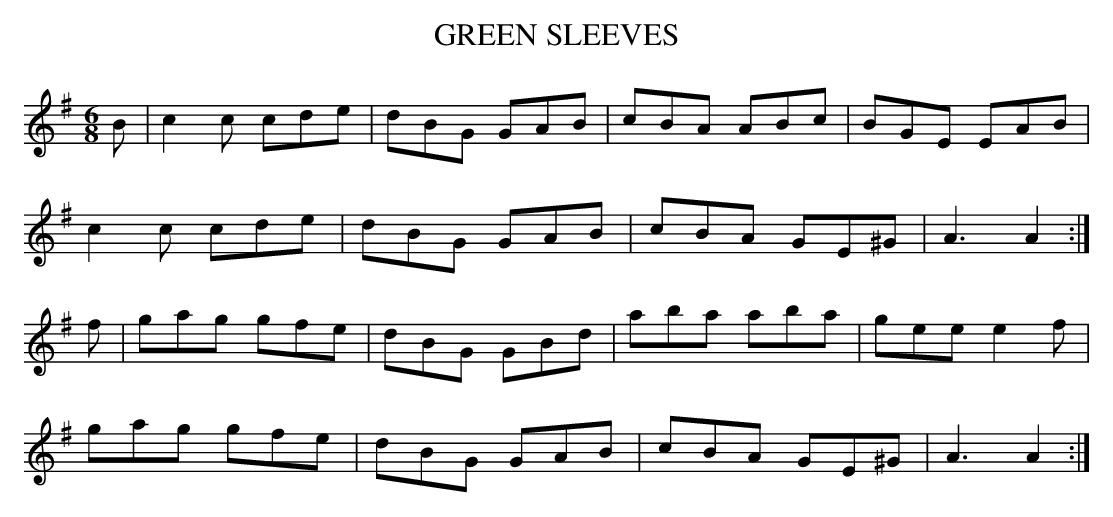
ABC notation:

X:1
T:GREEN SLEEVES
M:6/8
L:1/8
K:Ador
B|c2c cde|dBG GAB|cBA ABc|BGE EAB|
c2c cde|dBG GAB|cBA GE^G|A3 A2 :|
f|gag gfe|dBG GBd|aba aba|gee e2f|
gag gfe|dBG GAB|cBA GE^G|A3 A2 :|
